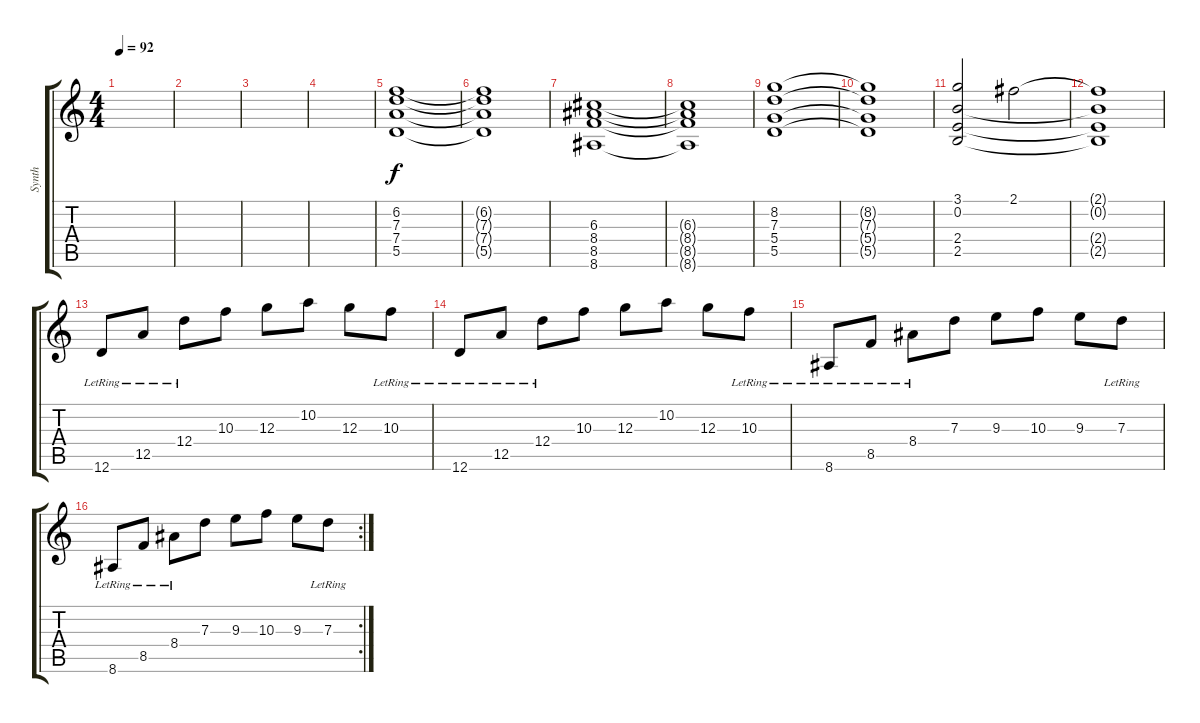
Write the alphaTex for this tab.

\track ("Synth" "Synth") {instrument electricguitarjazz}
\staff {score tabs}
\tuning (E4 B3 G3 D3 A2 D2) {hide}
\ts (4 4)
\tempo 92
\clef g2
\ks c
|
|
|
|
(6.2 7.3 7.4 5.5).1{volume 11 instrument pad1newage} |
(6.2{t} 7.3{t} 7.4{t} 5.5{t}).1 |
(6.3 8.4 8.5 8.6).1 |
(6.3{t} 8.4{t} 8.5{t} 8.6{t}).1 |
(8.2 7.3 5.4 5.5).1 |
(8.2{t} 7.3{t} 5.4{t} 5.5{t}).1 |
(3.1 0.2 2.4 2.5).2 2.1.2 |
(2.1{t} 0.2{t} 2.4{t} 2.5{t}).1 |
12.6{lr}.8{volume 12 instrument electricguitarjazz} 12.5{lr}.8 12.4{lr}.8 10.3.8 12.3.8 10.2.8 12.3.8 10.3{lr}.8 |
12.6{lr}.8 12.5{lr}.8 12.4{lr}.8 10.3.8 12.3.8 10.2.8 12.3.8 10.3{lr}.8 |
8.6{lr}.8 8.5{lr}.8 8.4{lr}.8 7.3.8 9.3.8 10.3.8 9.3.8 7.3{lr}.8 |
\rc 2
8.6{lr}.8 8.5{lr}.8 8.4{lr}.8 7.3.8 9.3.8 10.3.8 9.3.8 7.3{lr}.8
